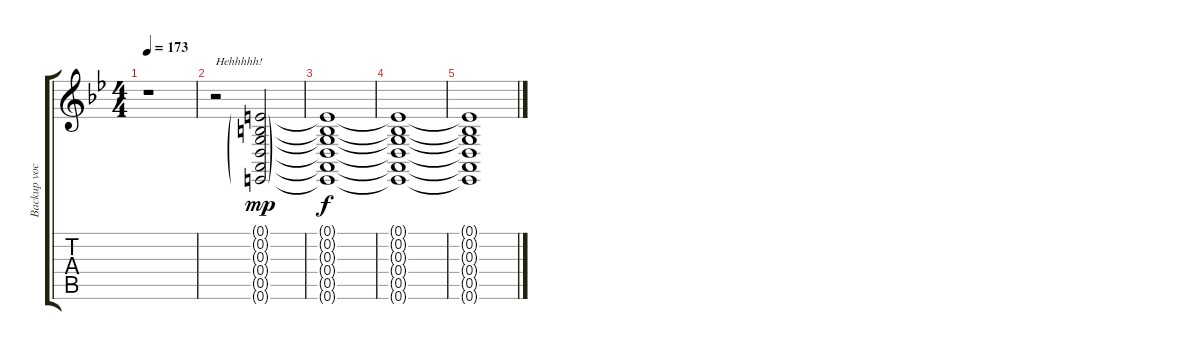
\track ("Backup vocals" "Backup voc") {instrument sopranosax}
\staff {score tabs}
\tuning (E4 B3 G3 D3 A2 E2) {hide}
\ts (4 4)
\tempo 173
\clef g2
\ks bb
r.1{dy f} |
r.2{txt "Hehhhhh!"} (0.1{g} 0.2{g} 0.3{g} 0.4{g} 0.5{g} 0.6{g}).2{dy mp volume 12 instrument seashore} |
(0.1{t} 0.2{t} 0.3{t} 0.4{t} 0.5{t} 0.6{t}).1{dy f} |
(0.1{t} 0.2{t} 0.3{t} 0.4{t} 0.5{t} 0.6{t}).1 |
(0.1{t} 0.2{t} 0.3{t} 0.4{t} 0.5{t} 0.6{t}).1
